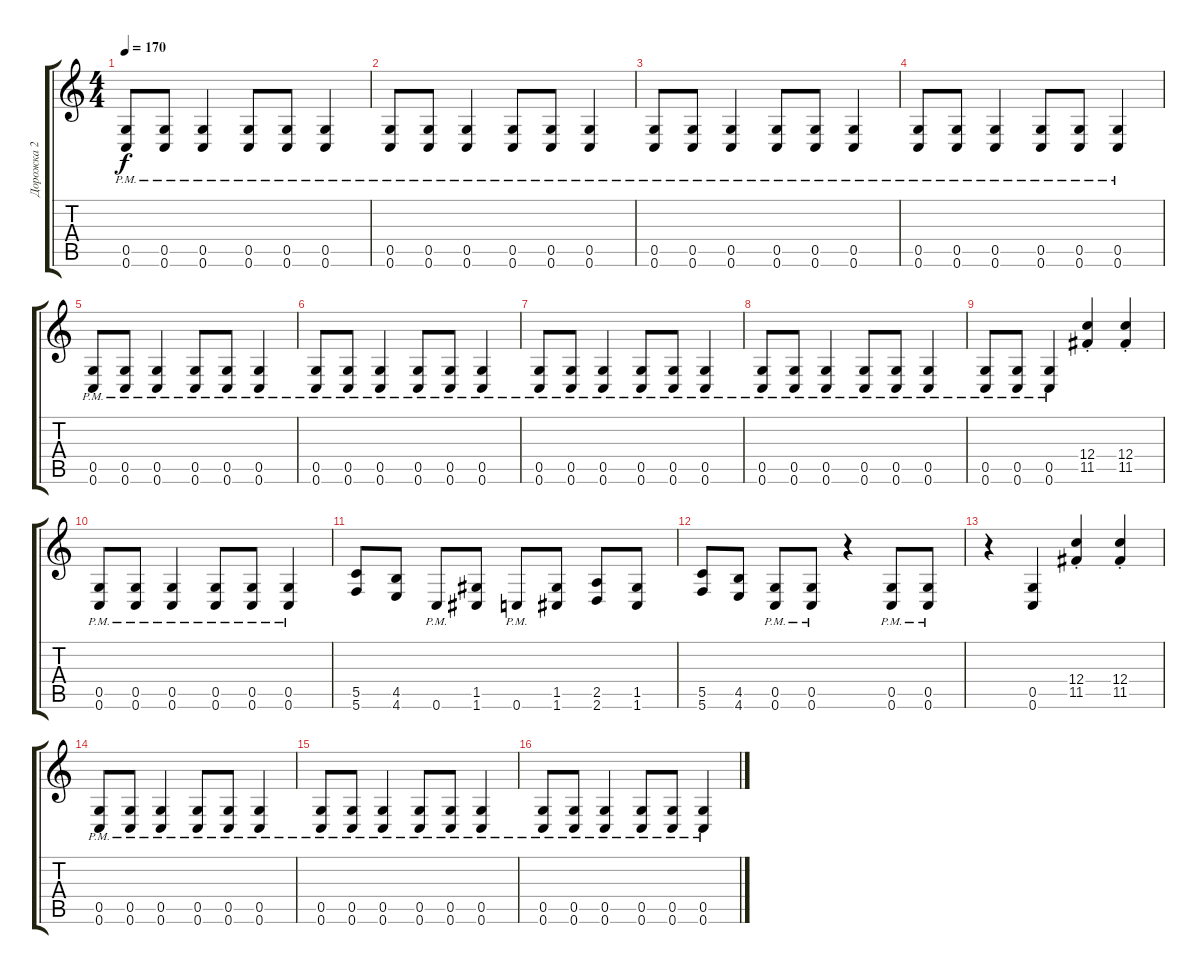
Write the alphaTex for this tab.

\track ("Дорожка 2" "Дорожка 2") {instrument overdrivenguitar}
\staff {score tabs}
\tuning (D4 A3 F3 C3 G2 C2) {hide}
\ts (4 4)
\tempo 170
\clef g2
\ks c
(0.5{pm} 0.6{pm}).8{dy f} (0.5{pm} 0.6{pm}).8 (0.5{pm} 0.6{pm}).4 (0.5{pm} 0.6{pm}).8 (0.5{pm} 0.6{pm}).8 (0.5{pm} 0.6{pm}).4 |
(0.5{pm} 0.6{pm}).8 (0.5{pm} 0.6{pm}).8 (0.5{pm} 0.6{pm}).4 (0.5{pm} 0.6{pm}).8 (0.5{pm} 0.6{pm}).8 (0.5{pm} 0.6{pm}).4 |
(0.5{pm} 0.6{pm}).8 (0.5{pm} 0.6{pm}).8 (0.5{pm} 0.6{pm}).4 (0.5{pm} 0.6{pm}).8 (0.5{pm} 0.6{pm}).8 (0.5{pm} 0.6{pm}).4 |
(0.5{pm} 0.6{pm}).8 (0.5{pm} 0.6{pm}).8 (0.5{pm} 0.6{pm}).4 (0.5{pm} 0.6{pm}).8 (0.5{pm} 0.6{pm}).8 (0.5{pm} 0.6{pm}).4 |
(0.5{pm} 0.6{pm}).8 (0.5{pm} 0.6{pm}).8 (0.5{pm} 0.6{pm}).4 (0.5{pm} 0.6{pm}).8 (0.5{pm} 0.6{pm}).8 (0.5{pm} 0.6{pm}).4 |
(0.5{pm} 0.6{pm}).8 (0.5{pm} 0.6{pm}).8 (0.5{pm} 0.6{pm}).4 (0.5{pm} 0.6{pm}).8 (0.5{pm} 0.6{pm}).8 (0.5{pm} 0.6{pm}).4 |
(0.5{pm} 0.6{pm}).8 (0.5{pm} 0.6{pm}).8 (0.5{pm} 0.6{pm}).4 (0.5{pm} 0.6{pm}).8 (0.5{pm} 0.6{pm}).8 (0.5{pm} 0.6{pm}).4 |
(0.5{pm} 0.6{pm}).8 (0.5{pm} 0.6{pm}).8 (0.5{pm} 0.6{pm}).4 (0.5{pm} 0.6{pm}).8 (0.5{pm} 0.6{pm}).8 (0.5{pm} 0.6{pm}).4 |
(0.5{pm} 0.6{pm}).8 (0.5{pm} 0.6{pm}).8 (0.5{pm} 0.6{pm}).4 (12.4{st} 11.5{st}).4 (12.4{st} 11.5{st}).4 |
(0.5{pm} 0.6{pm}).8 (0.5{pm} 0.6{pm}).8 (0.5{pm} 0.6{pm}).4 (0.5{pm} 0.6{pm}).8 (0.5{pm} 0.6{pm}).8 (0.5{pm} 0.6{pm}).4 |
(5.5 5.6).8 (4.5 4.6).8 0.6{pm}.8 (1.5 1.6).8 0.6{pm}.8 (1.5 1.6).8 (2.5 2.6).8 (1.5 1.6).8 |
(5.5 5.6).8 (4.5 4.6).8 (0.5{pm} 0.6{pm}).8 (0.5{pm} 0.6{pm}).8 r.4 (0.5{pm} 0.6{pm}).8 (0.5{pm} 0.6{pm}).8 |
r.4 (0.5 0.6).4 (12.4{st} 11.5{st}).4 (12.4{st} 11.5{st}).4 |
(0.5{pm} 0.6{pm}).8 (0.5{pm} 0.6{pm}).8 (0.5{pm} 0.6{pm}).4 (0.5{pm} 0.6{pm}).8 (0.5{pm} 0.6{pm}).8 (0.5{pm} 0.6{pm}).4 |
(0.5{pm} 0.6{pm}).8 (0.5{pm} 0.6{pm}).8 (0.5{pm} 0.6{pm}).4 (0.5{pm} 0.6{pm}).8 (0.5{pm} 0.6{pm}).8 (0.5{pm} 0.6{pm}).4 |
(0.5{pm} 0.6{pm}).8 (0.5{pm} 0.6{pm}).8 (0.5{pm} 0.6{pm}).4 (0.5{pm} 0.6{pm}).8 (0.5{pm} 0.6{pm}).8 (0.5{pm} 0.6{pm}).4
